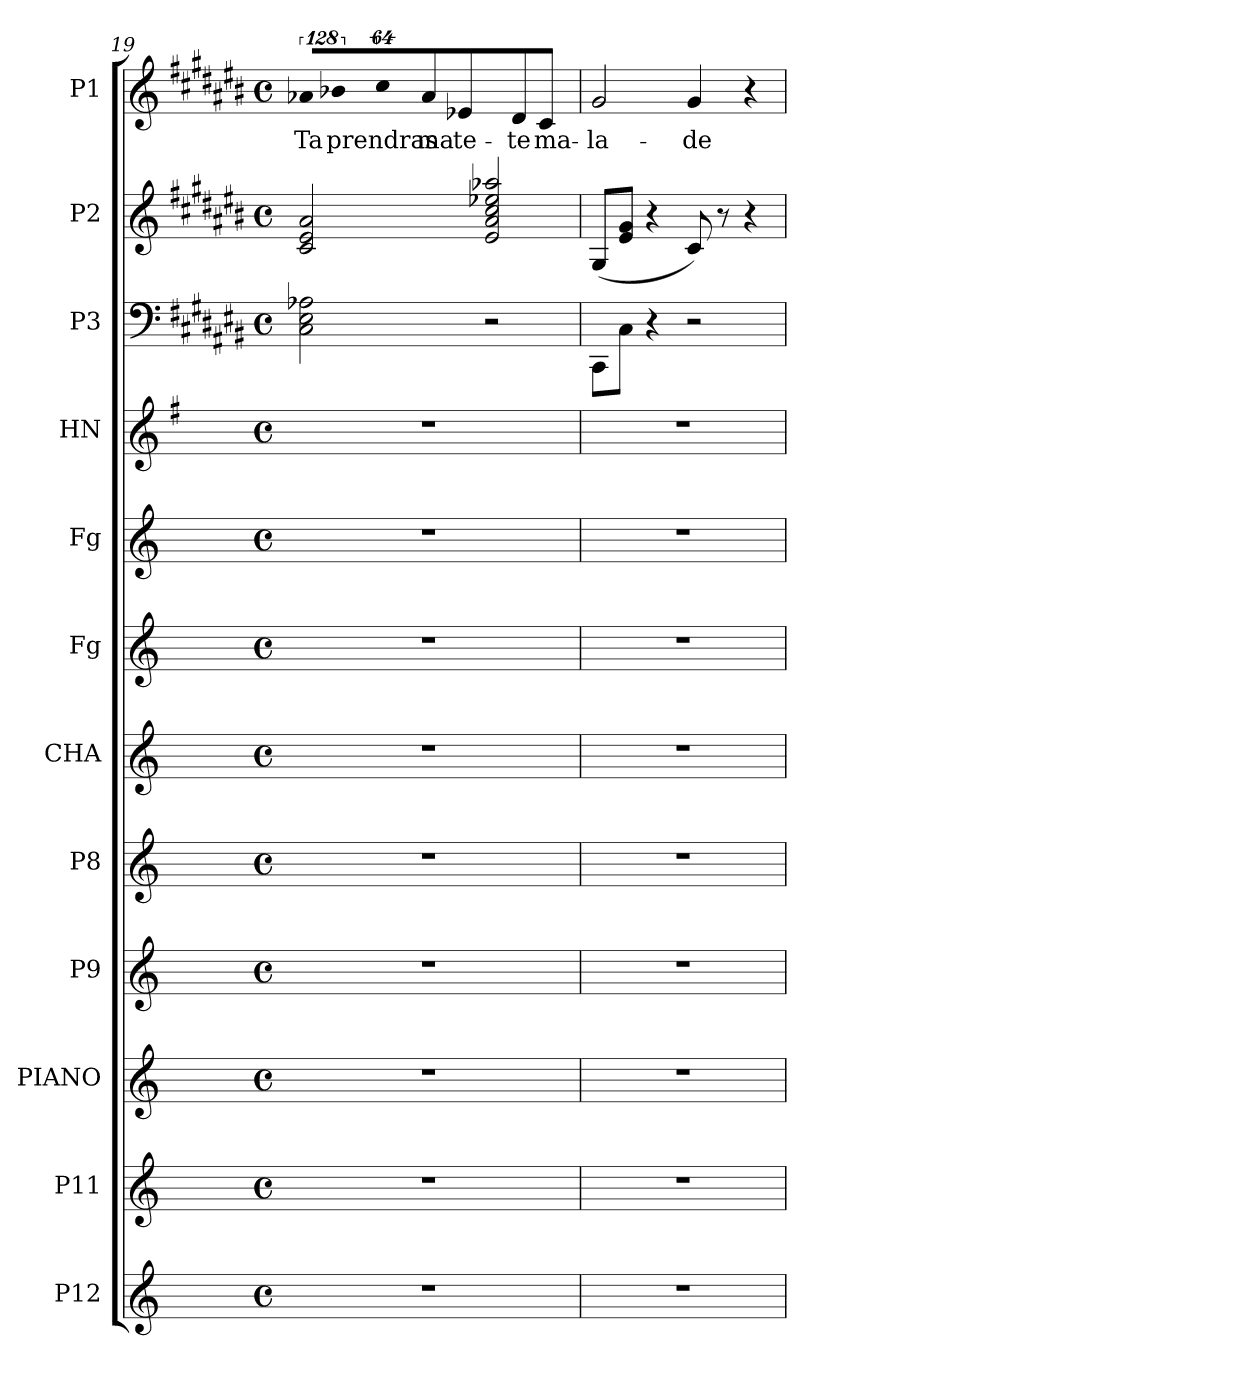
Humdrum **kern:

**kern	**kern	**kern	**kern	**kern	**kern	**kern	**kern	**kern	**kern	**kern	**kern	**text
*part12	*part11	*part10	*part9	*part8	*part7	*part6	*part5	*part4	*part3	*part2	*part1	*part1
*staff12	*staff11	*staff10	*staff9	*staff8	*staff7	*staff6	*staff5	*staff4	*staff3	*staff2	*staff1	*staff1
*I"P12	*I"P11	*I"PIANO	*I"P9	*I"P8	*I"CHA	*I"Fg	*I"Fg	*I"HN	*I"P3	*I"P2	*I"P1	*
*	*	*I'Pno	*	*	*I'CHA	*I'Fg	*I'Fg	*I'HN	*	*	*	*
*clefG2	*clefG2	*clefG2	*clefG2	*clefG2	*clefG2	*clefG2	*clefG2	*clefG2	*clefF4	*clefG2	*clefG2	*
*	*	*	*	*	*	*	*	*ITrd4c7	*	*	*	*
*k[]	*k[]	*k[]	*k[]	*k[]	*k[]	*k[]	*k[]	*k[]	*k[f#c#g#d#a#e#b#]	*k[f#c#g#d#a#e#b#]	*k[f#c#g#d#a#e#b#]	*
*C:	*C:	*C:	*C:	*C:	*C:	*C:	*C:	*C:	*C#:	*C#:	*C#:	*
*M4/4	*M4/4	*M4/4	*M4/4	*M4/4	*M4/4	*M4/4	*M4/4	*M4/4	*M4/4	*M4/4	*M4/4	*
*met(c)	*met(c)	*met(c)	*met(c)	*met(c)	*met(c)	*met(c)	*met(c)	*met(c)	*met(c)	*met(c)	*met(c)	*
=19	=19	=19	=19	=19	=19	=19	=19	=19	=19	=19	=19	=19
!	!	!	!	!	!	!	!	!	!	!	!LO:N:vis=8	!
!	!	!	!	!	!	!	!	!	!	!	!	!LO:LY:b:color=#000000
1r	1r	1r	1r	1r	1r	1r	1r	1r	2C#i\ 2E#i 2A-Xi	2c#i/ 2e#i 2a#i	1024%85a-Xi\L	Ta
!	!	!	!	!	!	!	!	!	!	!	!LO:N:vis=8	!
!	!	!	!	!	!	!	!	!	!	!	!	!LO:LY:b:color=#000000
.	.	.	.	.	.	.	.	.	.	.	1024%85b-Xi\	prendras
!	!	!	!	!	!	!	!	!	!	!	!LO:N:vis=8	!
.	.	.	.	.	.	.	.	.	.	.	512%43cc#i\J	.
!	!	!	!	!	!	!	!	!	!	!	!	!LO:LY:b:color=#000000
.	.	.	.	.	.	.	.	.	.	.	8a-i/	ma
!	!	!	!	!	!	!	!	!	!	!	!	!LO:LY:b:color=#000000
.	.	.	.	.	.	.	.	.	.	.	4e-Xi/	te-
.	.	.	.	.	.	.	.	.	2r	2e#i/ 2a#i 2cc#i 2ee-Xi 2aa-Xi	.	.
!	!	!	!	!	!	!	!	!	!	!	!	!LO:LY:b:color=#000000
.	.	.	.	.	.	.	.	.	.	.	8d#i/	te
!	!	!	!	!	!	!	!	!	!	!	!	!LO:LY:b:color=#000000
.	.	.	.	.	.	.	.	.	.	.	4c#i/	ma-
!!LO:LB:g=z
=20	=20	=20	=20	=20	=20	=20	=20	=20	=20	=20	=20	=20
!	!	!	!	!	!	!	!	!	!	!	!	!LO:LY:b:color=#000000
1r	1r	1r	1r	1r	1r	1r	1r	1r	8CC#i\L	(8G#i/L	2g#i/	la-
.	.	.	.	.	.	.	.	.	8C#i\J	8e#i/ 8g#iJ	.	.
.	.	.	.	.	.	.	.	.	4r	4r	.	.
!	!	!	!	!	!	!	!	!	!	!	!	!LO:LY:b:color=#000000
.	.	.	.	.	.	.	.	.	2r	8c#i/)	4g#i/	de
.	.	.	.	.	.	.	.	.	.	8r	.	.
.	.	.	.	.	.	.	.	.	.	4r	4r	.
=	=	=	=	=	=	=	=	=	=	=	=	=
*-	*-	*-	*-	*-	*-	*-	*-	*-	*-	*-	*-	*-
